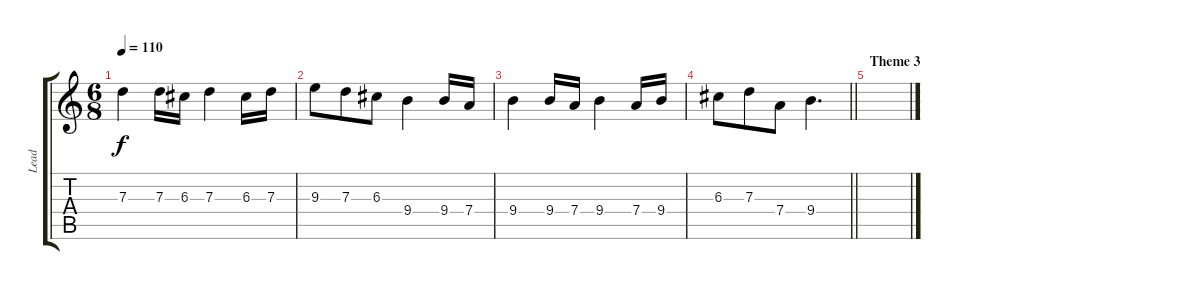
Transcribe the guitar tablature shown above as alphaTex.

\track ("Lead" "Lead") {instrument distortionguitar}
\staff {score tabs}
\tuning (E4 B3 G3 D3 A2 E2) {hide}
\ts (6 8)
\tempo 110
\clef g2
\ks c
7.3.4{dy f} 7.3.16 6.3.16 7.3.4 6.3.16 7.3.16 |
9.3.8 7.3.8 6.3.8 9.4.4 9.4.16 7.4.16 |
9.4.4 9.4.16 7.4.16 9.4.4 7.4.16 9.4.16 |
\barLineRight lightlight
6.3.8 7.3.8 7.4.8 9.4.4{d} |
\section ("" "Theme 3")
